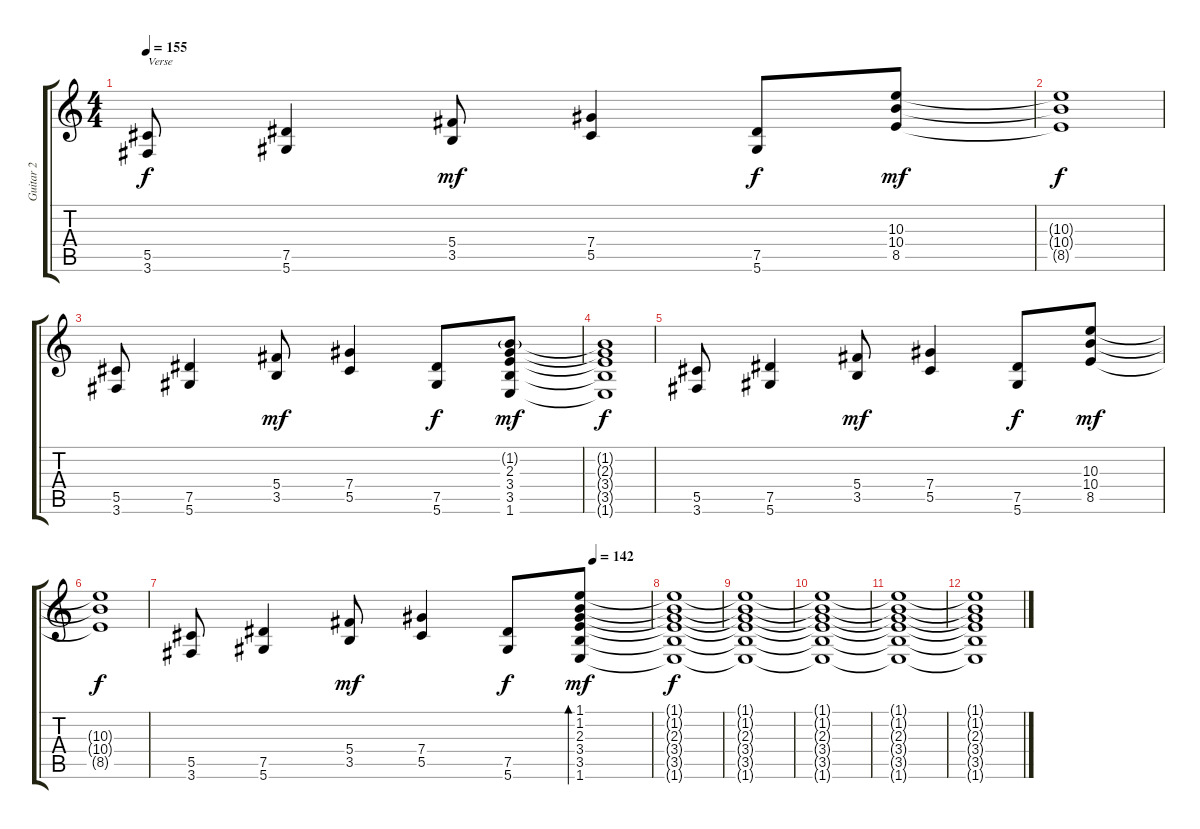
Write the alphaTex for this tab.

\track ("Guitar 2" "Guitar 2") {instrument distortionguitar}
\staff {score tabs}
\tuning (Eb4 Bb3 Gb3 Db3 Ab2 Eb2) {hide}
\ts (4 4)
\tempo 155
\clef g2
\ks c
(5.5 3.6).8{txt "Verse" dy f} (7.5 5.6).4 (5.4 3.5).8{dy mf} (7.4 5.5).4 (7.5 5.6).8{dy f} (10.3 10.4 8.5).8{dy mf} |
(10.3{t} 10.4{t} 8.5{t}).1{dy f} |
(5.5 3.6).8 (7.5 5.6).4 (5.4 3.5).8{dy mf} (7.4 5.5).4 (7.5 5.6).8{dy f} (1.2{g} 2.3 3.4 3.5 1.6).8{dy mf} |
(1.2{t} 2.3{t} 3.4{t} 3.5{t} 1.6{t}).1{dy f} |
(5.5 3.6).8 (7.5 5.6).4 (5.4 3.5).8{dy mf} (7.4 5.5).4 (7.5 5.6).8{dy f} (10.3 10.4 8.5).8{dy mf} |
(10.3{t} 10.4{t} 8.5{t}).1{dy f} |
\tempo (142 0.875)
(5.5 3.6).8 (7.5 5.6).4 (5.4 3.5).8{dy mf} (7.4 5.5).4 (7.5 5.6).8{dy f} (1.1 1.2 2.3 3.4 3.5 1.6).8{bd 30 dy mf} |
(1.1{t} 1.2{t} 2.3{t} 3.4{t} 3.5{t} 1.6{t}).1{dy f} |
(1.1{t} 1.2{t} 2.3{t} 3.4{t} 3.5{t} 1.6{t}).1 |
(1.1{t} 1.2{t} 2.3{t} 3.4{t} 3.5{t} 1.6{t}).1 |
(1.1{t} 1.2{t} 2.3{t} 3.4{t} 3.5{t} 1.6{t}).1 |
(1.1{t} 1.2{t} 2.3{t} 3.4{t} 3.5{t} 1.6{t}).1
